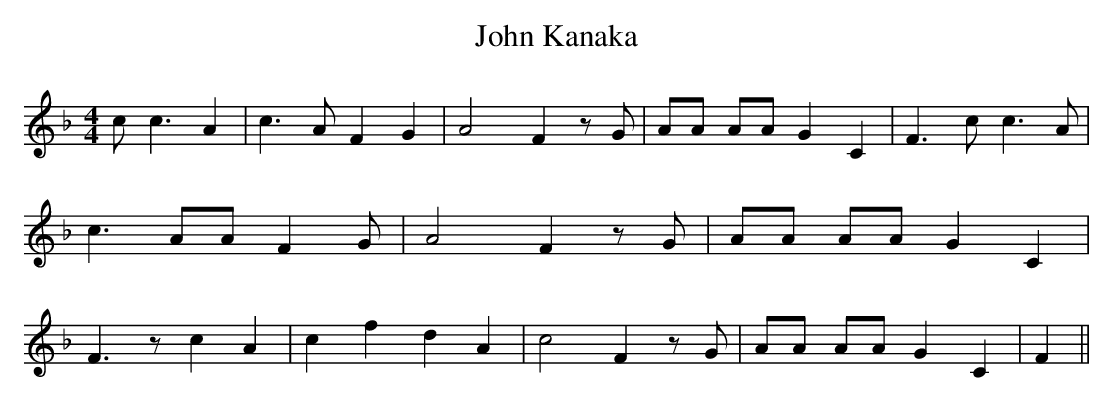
X:1
T:John Kanaka
M:4/4
L:1/8
K:F
 c c3 A2| c3 A F2 G2| A4 F2 z G| AA AA G2 C2| F3 c c3 A| c3 AA F2 G|\
 A4 F2 z G| AA AA G2 C2| F3 z c2 A2| c2 f2 d2 A2| c4 F2 z G| AA AA G2 C2|\
 F2||
